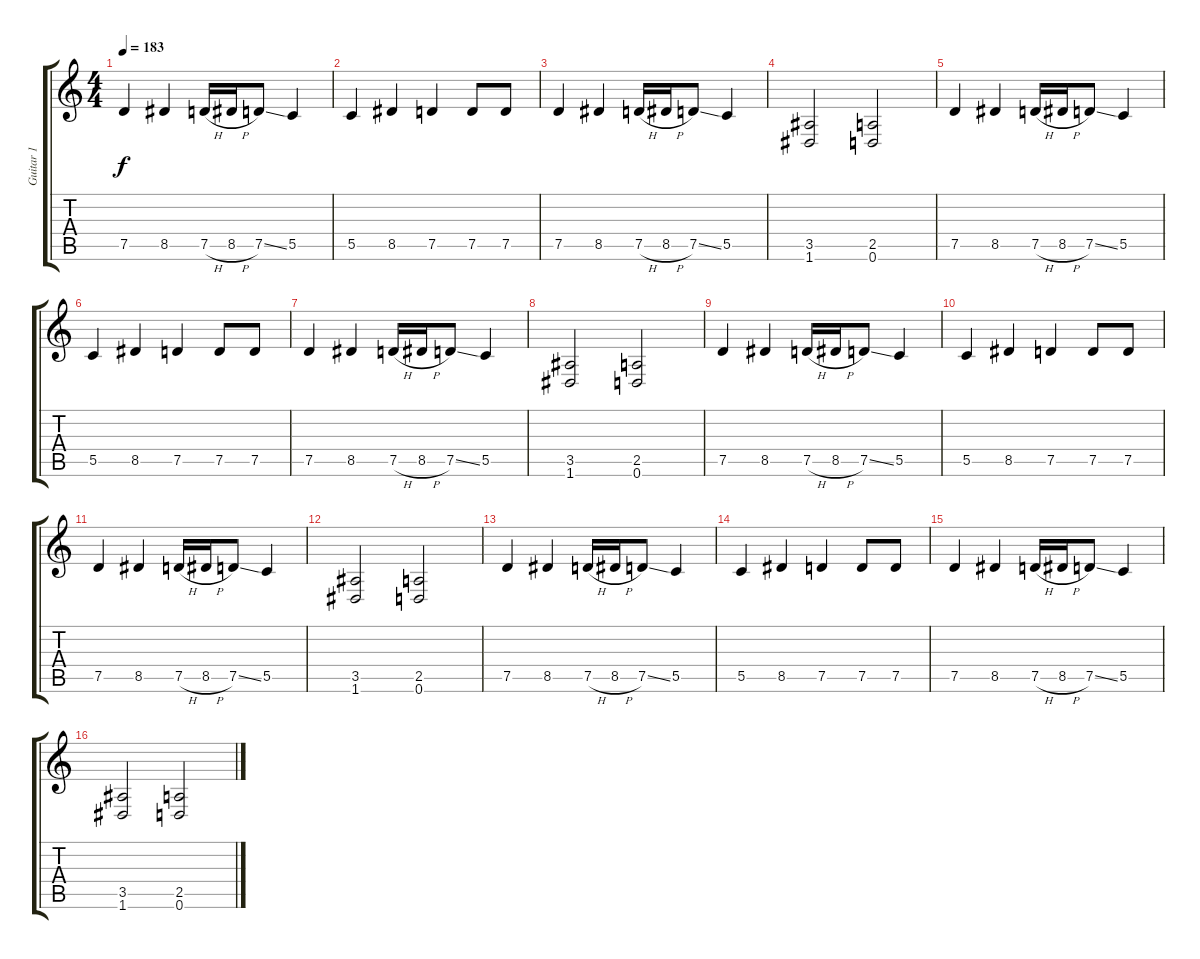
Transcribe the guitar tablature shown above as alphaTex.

\track ("Guitar 1" "Guitar 1") {instrument distortionguitar}
\staff {score tabs}
\tuning (D4 A3 F3 C3 G2 D2) {hide}
\ts (4 4)
\tempo 183
\clef g2
\ks c
7.5.4{dy f} 8.5.4 7.5{h}.16 8.5{h}.16 7.5{ss}.8 5.5.4 |
5.5.4 8.5.4 7.5.4 7.5.8 7.5.8 |
7.5.4 8.5.4 7.5{h}.16 8.5{h}.16 7.5{ss}.8 5.5.4 |
(3.5 1.6).2 (2.5 0.6).2 |
7.5.4 8.5.4 7.5{h}.16 8.5{h}.16 7.5{ss}.8 5.5.4 |
5.5.4 8.5.4 7.5.4 7.5.8 7.5.8 |
7.5.4 8.5.4 7.5{h}.16 8.5{h}.16 7.5{ss}.8 5.5.4 |
(3.5 1.6).2 (2.5 0.6).2 |
7.5.4 8.5.4 7.5{h}.16 8.5{h}.16 7.5{ss}.8 5.5.4 |
5.5.4 8.5.4 7.5.4 7.5.8 7.5.8 |
7.5.4 8.5.4 7.5{h}.16 8.5{h}.16 7.5{ss}.8 5.5.4 |
(3.5 1.6).2 (2.5 0.6).2 |
7.5.4 8.5.4 7.5{h}.16 8.5{h}.16 7.5{ss}.8 5.5.4 |
5.5.4 8.5.4 7.5.4 7.5.8 7.5.8 |
7.5.4 8.5.4 7.5{h}.16 8.5{h}.16 7.5{ss}.8 5.5.4 |
(3.5 1.6).2 (2.5 0.6).2
